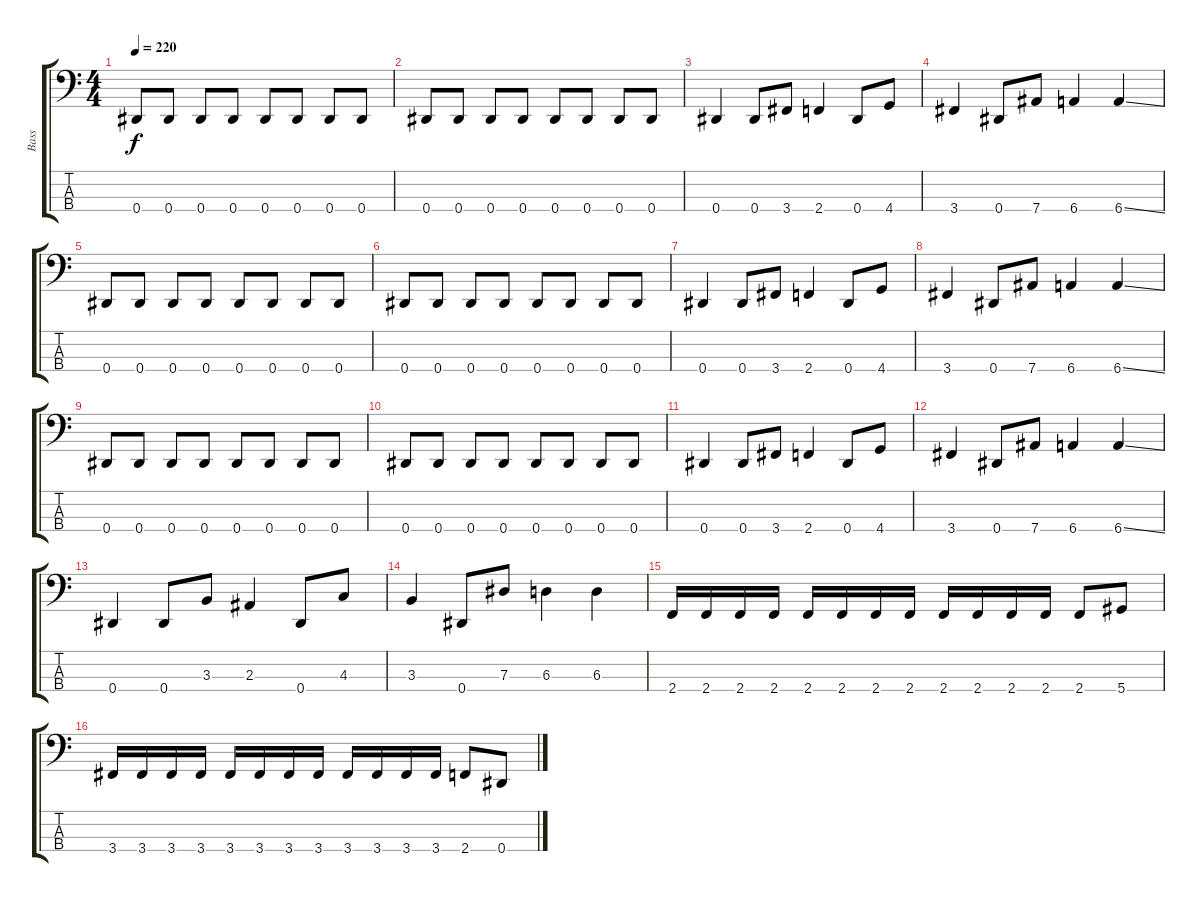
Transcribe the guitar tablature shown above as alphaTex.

\track ("Bass" "Bass") {instrument electricbasspick}
\staff {score tabs}
\tuning (Gb2 Db2 Ab1 Eb1) {hide}
\ts (4 4)
\tempo 220
\clef f4
\ks c
0.4.8{dy f} 0.4.8 0.4.8 0.4.8 0.4.8 0.4.8 0.4.8 0.4.8 |
0.4.8 0.4.8 0.4.8 0.4.8 0.4.8 0.4.8 0.4.8 0.4.8 |
0.4.4 0.4.8 3.4.8 2.4.4 0.4.8 4.4.8 |
3.4.4 0.4.8 7.4.8 6.4.4 6.4{ss}.4 |
0.4.8 0.4.8 0.4.8 0.4.8 0.4.8 0.4.8 0.4.8 0.4.8 |
0.4.8 0.4.8 0.4.8 0.4.8 0.4.8 0.4.8 0.4.8 0.4.8 |
0.4.4 0.4.8 3.4.8 2.4.4 0.4.8 4.4.8 |
3.4.4 0.4.8 7.4.8 6.4.4 6.4{ss}.4 |
0.4.8 0.4.8 0.4.8 0.4.8 0.4.8 0.4.8 0.4.8 0.4.8 |
0.4.8 0.4.8 0.4.8 0.4.8 0.4.8 0.4.8 0.4.8 0.4.8 |
0.4.4 0.4.8 3.4.8 2.4.4 0.4.8 4.4.8 |
3.4.4 0.4.8 7.4.8 6.4.4 6.4{ss}.4 |
0.4.4 0.4.8 3.3.8 2.3.4 0.4.8 4.3.8 |
3.3.4 0.4.8 7.3.8 6.3.4 6.3.4 |
2.4.16 2.4.16 2.4.16 2.4.16 2.4.16 2.4.16 2.4.16 2.4.16 2.4.16 2.4.16 2.4.16 2.4.16 2.4.8 5.4.8 |
3.4.16 3.4.16 3.4.16 3.4.16 3.4.16 3.4.16 3.4.16 3.4.16 3.4.16 3.4.16 3.4.16 3.4.16 2.4.8 0.4.8
